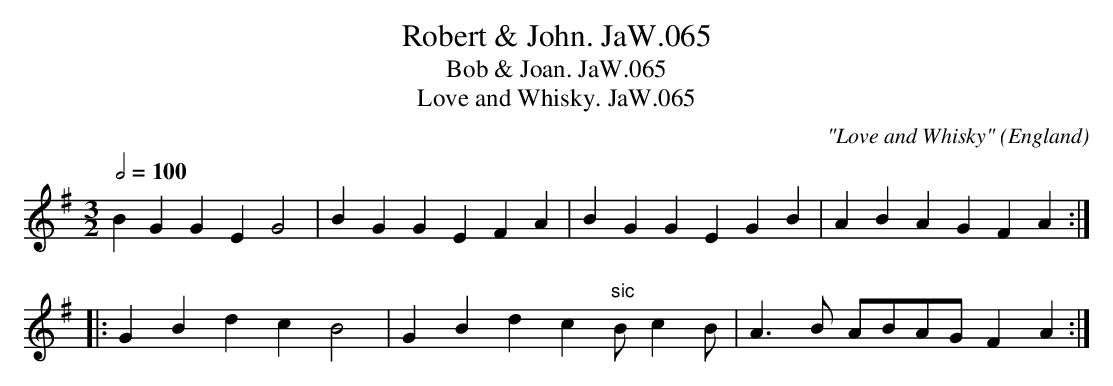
X:1
T:Robert & John. JaW.065
T:Bob & Joan. JaW.065
T:Love and Whisky. JaW.065
C:"Love and Whisky"
L:1/4
M:3/2
O:England
Q:1/2=100
K:G
BG GE G2 | BG GE FA | BG GE GB | AB AG FA :|!
|:GB dc B2 | GB dc "sic"B/cB/ |A>B A/B/A/G/  FA:|
